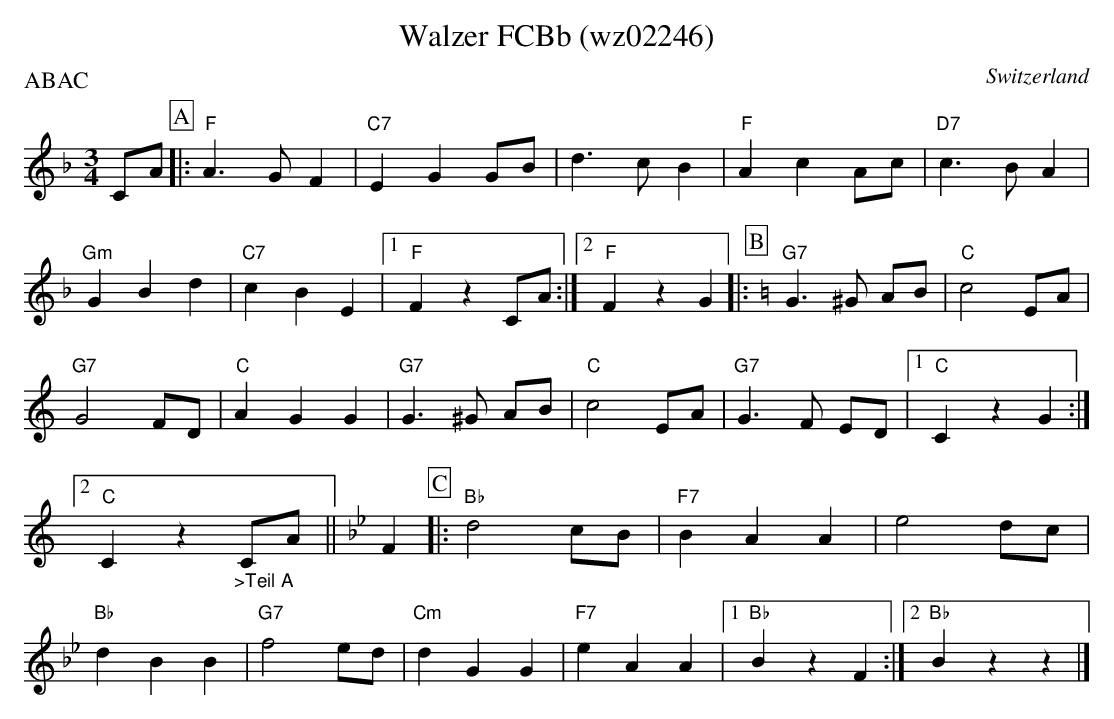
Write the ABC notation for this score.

X:1
T:Walzer FCBb (wz02246)
O:Switzerland
P:ABAC
M:3/4
L:1/4
K:F major
C/A/ [P:A] |: "F"A>GF | "C7"EGG/B/ | d>cB | "F"AcA/c/ | "D7"c>BA |
"Gm"GBd | "C7"cBE |1 "F"FzC/A/ :|2 "F"FzG |: [P:B] [K:C] "G7"G>^G A/B/ | "C"c2E/A/ |
"G7"G2F/D/ | "C"AGG | "G7"G>^G A/B/  | "C"c2E/A/ | "G7"G>F E/D/ |1 "C"CzG :|2
"C"Cz"_>Teil A"C/A/ || [K:Bb] F [P:C] |: "Bb"d2c/B/ | "F7"BAA | e2d/c/ |
"Bb"dBB | "G7"f2e/d/ | "Cm"dGG | "F7"eAA |1 "Bb"BzF :|2 "Bb"Bzz |]
